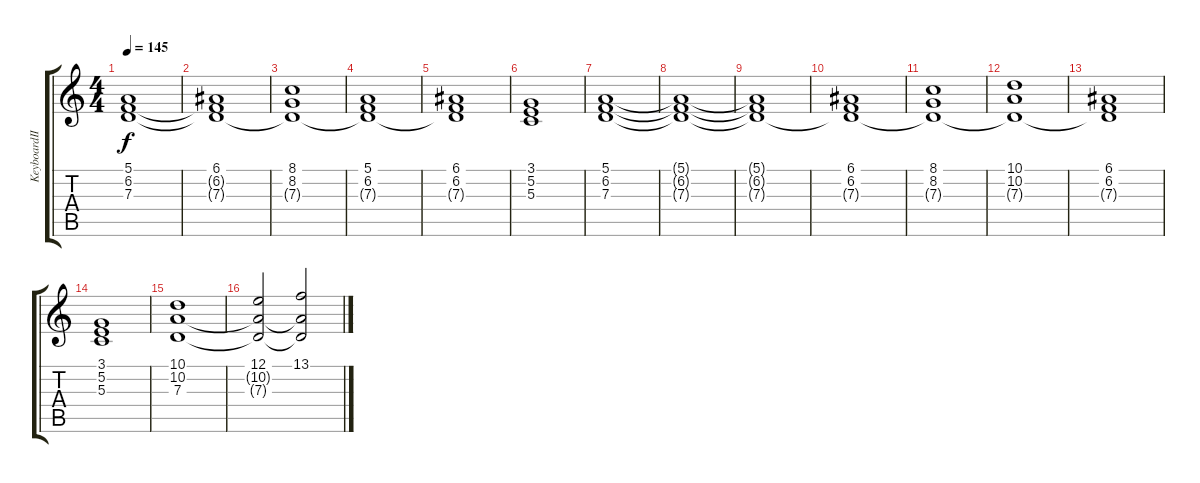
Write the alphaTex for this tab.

\track ("KeyboardⅡ" "KeyboardⅡ") {instrument stringensemble2}
\staff {score tabs}
\tuning (E4 B3 G3 D3 A2 E2) {hide}
\ts (4 4)
\tempo 145
\clef g2
\ks c
(5.1 6.2 7.3).1{dy f instrument stringensemble2} |
(6.1 6.2{t} 7.3{t}).1 |
(8.1 8.2 7.3{t}).1 |
(5.1 6.2 7.3{t}).1 |
(6.1 6.2 7.3{t}).1 |
(3.1 5.2 5.3).1 |
(5.1 6.2 7.3).1 |
(5.1{t} 6.2{t} 7.3{t}).1 |
(5.1{t} 6.2{t} 7.3{t}).1 |
(6.1 6.2 7.3{t}).1 |
(8.1 8.2 7.3{t}).1 |
(10.1 10.2 7.3{t}).1 |
(6.1 6.2 7.3{t}).1 |
(3.1 5.2 5.3).1 |
(10.1 10.2 7.3).1 |
(12.1 10.2{t} 7.3{t}).2 (13.1 10.2{t} 7.3{t}).2
